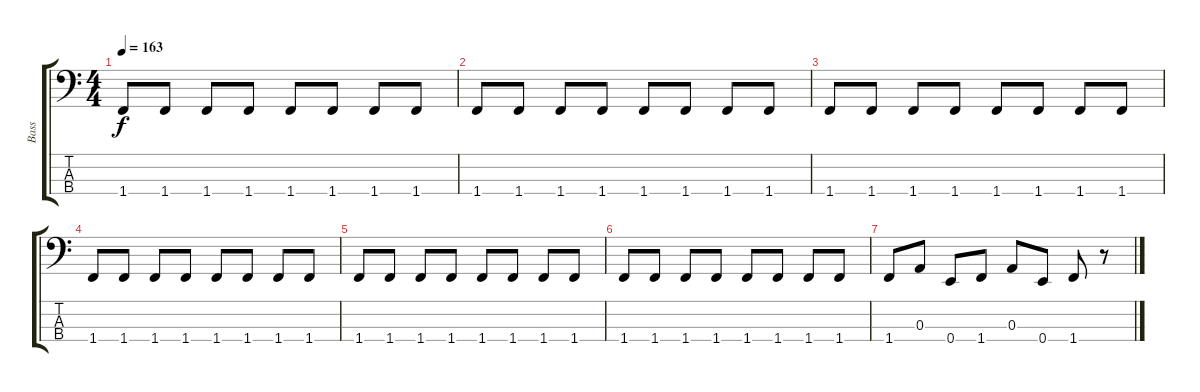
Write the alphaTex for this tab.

\track ("Bass" "Bass") {instrument electricbasspick}
\staff {score tabs}
\tuning (G2 D2 A1 E1) {hide}
\ts (4 4)
\tempo 163
\clef f4
\ks c
1.4.8{dy f} 1.4.8 1.4.8 1.4.8 1.4.8 1.4.8 1.4.8 1.4.8 |
1.4.8 1.4.8 1.4.8 1.4.8 1.4.8 1.4.8 1.4.8 1.4.8 |
1.4.8 1.4.8 1.4.8 1.4.8 1.4.8 1.4.8 1.4.8 1.4.8 |
1.4.8 1.4.8 1.4.8 1.4.8 1.4.8 1.4.8 1.4.8 1.4.8 |
1.4.8 1.4.8 1.4.8 1.4.8 1.4.8 1.4.8 1.4.8 1.4.8 |
1.4.8 1.4.8 1.4.8 1.4.8 1.4.8 1.4.8 1.4.8 1.4.8 |
1.4.8 0.3.8 0.4.8 1.4.8 0.3.8 0.4.8 1.4.8 r.8
